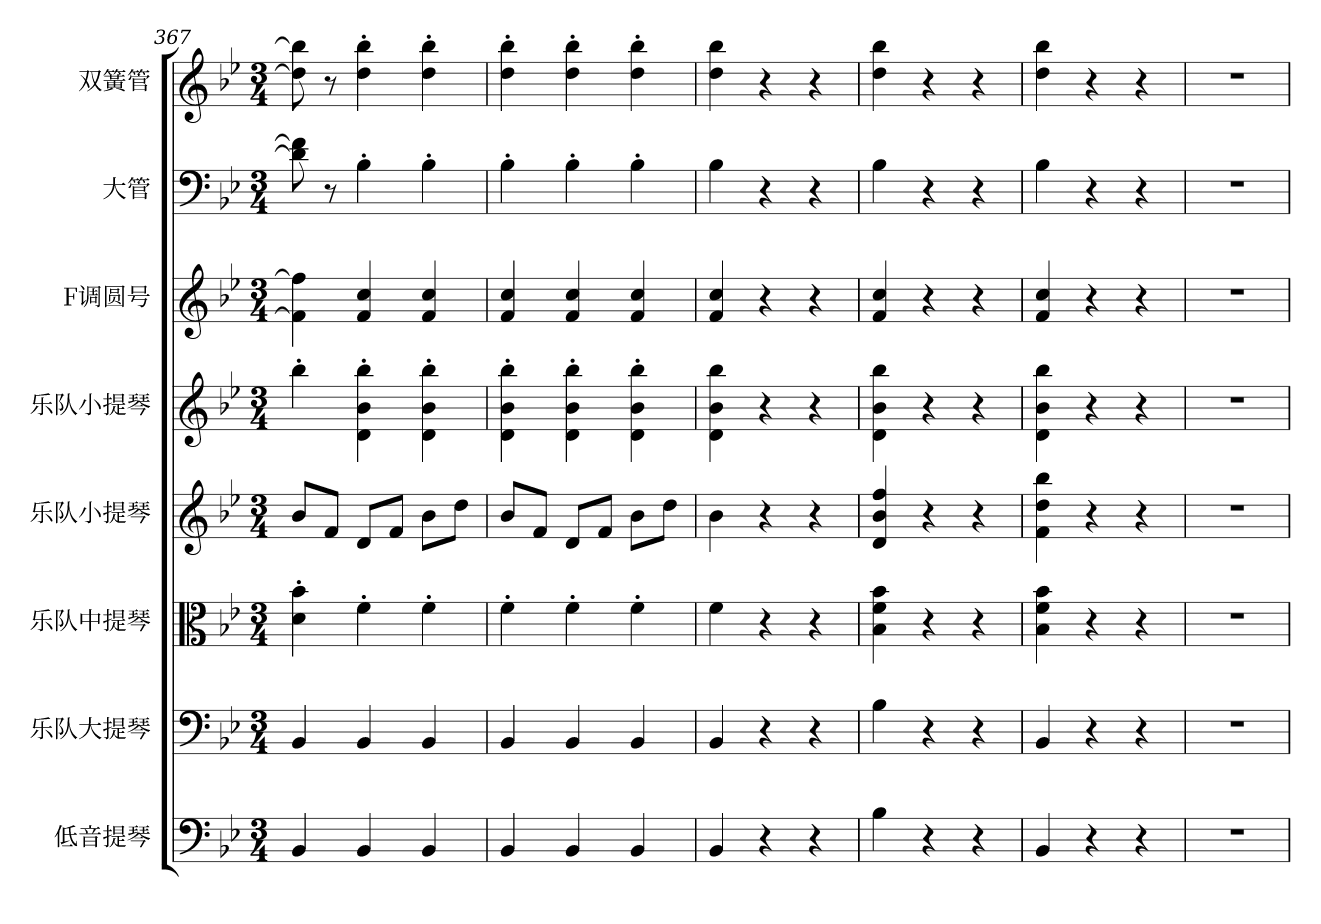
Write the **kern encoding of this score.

**kern	**kern	**kern	**kern	**kern	**kern	**kern	**kern
*part8	*part7	*part6	*part5	*part4	*part3	*part2	*part1
*staff8	*staff7	*staff6	*staff5	*staff4	*staff3	*staff2	*staff1
*I"低音提琴	*I"乐队大提琴	*I"乐队中提琴	*I"乐队小提琴	*I"乐队小提琴	*I"F调圆号	*I"大管	*I"双簧管
*clefF4	*clefF4	*clefC3	*clefG2	*clefG2	*clefG2	*clefF4	*clefG2
*ITrd7c12	*	*	*	*	*ITrd4c7	*	*
*k[b-e-]	*k[b-e-]	*k[b-e-]	*k[b-e-]	*k[b-e-]	*k[b-e-a-]	*k[b-e-]	*k[b-e-]
*M3/4	*M3/4	*M3/4	*M3/4	*M3/4	*M3/4	*M3/4	*M3/4
=367	=367	=367	=367	=367	=367	=367	=367
4BBB-/	4BB-/	4d\' 4b-\'	8b-/L	4bb-'\	4B-\] 4b-\]	8d\] 8f\]	8dd\] 8bb-\]
.	.	.	8f/J	.	.	8r	8r
4BBB-/	4BB-/	4f'\	8d/L	4d\' 4b-\' 4bb-\'	4B-/ 4f/	4B-'\	4dd\' 4bb-\'
.	.	.	8f/J	.	.	.	.
4BBB-/	4BB-/	4f'\	8b-\L	4d\' 4b-\' 4bb-\'	4B-/ 4f/	4B-'\	4dd\' 4bb-\'
.	.	.	8dd\J	.	.	.	.
=368	=368	=368	=368	=368	=368	=368	=368
4BBB-/	4BB-/	4f'\	8b-/L	4d\' 4b-\' 4bb-\'	4B-/ 4f/	4B-'\	4dd\' 4bb-\'
.	.	.	8f/J	.	.	.	.
4BBB-/	4BB-/	4f'\	8d/L	4d\' 4b-\' 4bb-\'	4B-/ 4f/	4B-'\	4dd\' 4bb-\'
.	.	.	8f/J	.	.	.	.
4BBB-/	4BB-/	4f'\	8b-\L	4d\' 4b-\' 4bb-\'	4B-/ 4f/	4B-'\	4dd\' 4bb-\'
.	.	.	8dd\J	.	.	.	.
!!LO:PB:g=z
=369	=369	=369	=369	=369	=369	=369	=369
*	*	*	*	*	*	*	*MM160
4BBB-/	4BB-/	4f\	4b-\	4d\ 4b-\ 4bb-\	4B-/ 4f/	4B-\	4dd\ 4bb-\
4r	4r	4r	4r	4r	4r	4r	4r
4r	4r	4r	4r	4r	4r	4r	4r
=370	=370	=370	=370	=370	=370	=370	=370
*	*	*	*	*	*	*	*MM150
4BB-\	4B-\	4B-\ 4f\ 4b-\	4d/ 4b-/ 4ff/	4d\ 4b-\ 4bb-\	4B-/ 4f/	4B-\	4dd\ 4bb-\
4r	4r	4r	4r	4r	4r	4r	4r
4r	4r	4r	4r	4r	4r	4r	4r
=371	=371	=371	=371	=371	=371	=371	=371
*	*	*	*	*	*	*	*MM120
4BBB-/	4BB-/	4B-\ 4f\ 4b-\	4f\ 4dd\ 4bb-\	4d\ 4b-\ 4bb-\	4B-/ 4f/	4B-\	4dd\ 4bb-\
4r	4r	4r	4r	4r	4r	4r	4r
4r	4r	4r	4r	4r	4r	4r	4r
=372	=372	=372	=372	=372	=372	=372	=372
*	*	*	*	*	*	*	*MM153
2.r	2.r	2.r	2.r	2.r	2.r	2.r	2.r
=	=	=	=	=	=	=	=
*-	*-	*-	*-	*-	*-	*-	*-
